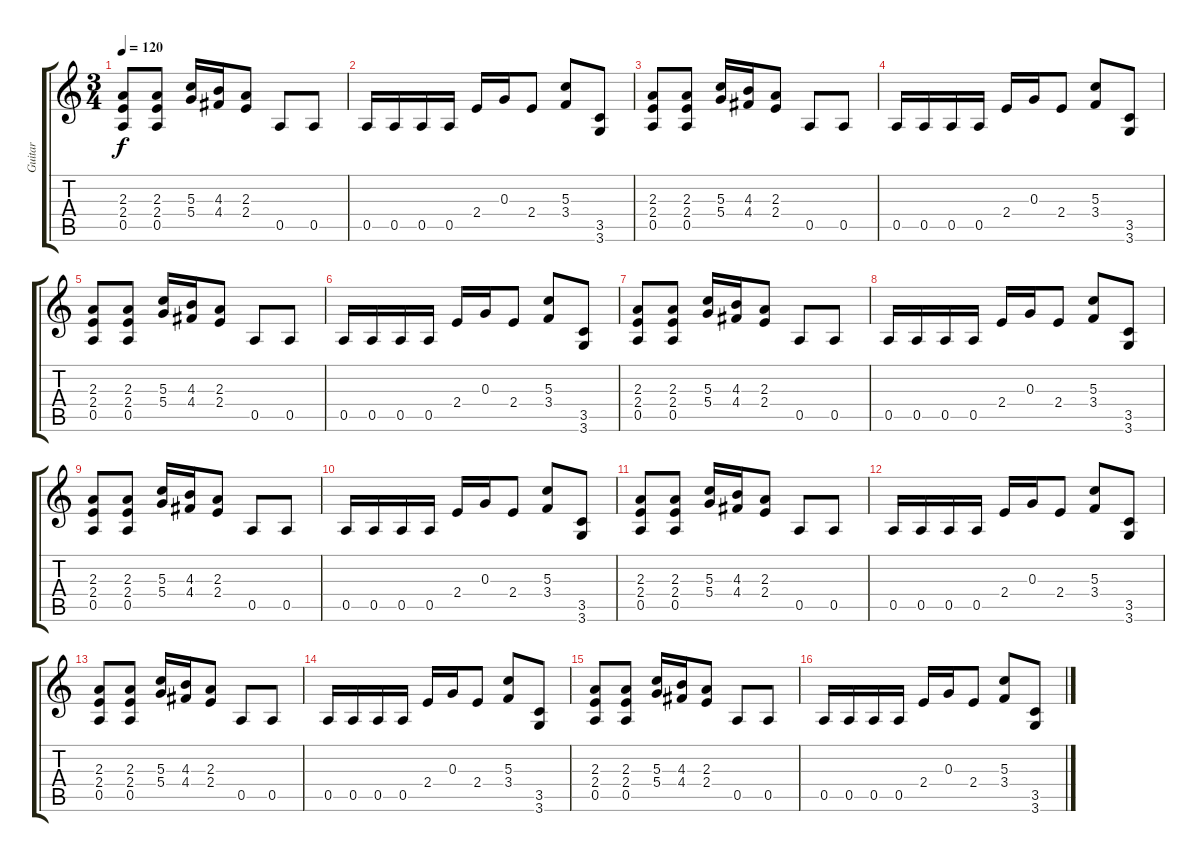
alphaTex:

\track ("Guitar" "Guitar") {instrument electricguitarclean}
\staff {score tabs}
\tuning (E4 B3 G3 D3 A2 E2) {hide}
\ts (3 4)
\tempo 120
\clef g2
\ks c
(2.3 2.4 0.5).8{dy f volume 15 instrument distortionguitar} (2.3 2.4 0.5).8 (5.3 5.4).16 (4.3 4.4).16 (2.3 2.4).8 0.5.8 0.5.8 |
0.5.16 0.5.16 0.5.16 0.5.16 2.4.16 0.3.16 2.4.8 (5.3 3.4).8 (3.5 3.6).8 |
(2.3 2.4 0.5).8{volume 15 instrument distortionguitar} (2.3 2.4 0.5).8 (5.3 5.4).16 (4.3 4.4).16 (2.3 2.4).8 0.5.8 0.5.8 |
0.5.16 0.5.16 0.5.16 0.5.16 2.4.16 0.3.16 2.4.8 (5.3 3.4).8 (3.5 3.6).8 |
(2.3 2.4 0.5).8{volume 15 instrument distortionguitar} (2.3 2.4 0.5).8 (5.3 5.4).16 (4.3 4.4).16 (2.3 2.4).8 0.5.8 0.5.8 |
0.5.16 0.5.16 0.5.16 0.5.16 2.4.16 0.3.16 2.4.8 (5.3 3.4).8 (3.5 3.6).8 |
(2.3 2.4 0.5).8{volume 15 instrument distortionguitar} (2.3 2.4 0.5).8 (5.3 5.4).16 (4.3 4.4).16 (2.3 2.4).8 0.5.8 0.5.8 |
0.5.16 0.5.16 0.5.16 0.5.16 2.4.16 0.3.16 2.4.8 (5.3 3.4).8 (3.5 3.6).8 |
(2.3 2.4 0.5).8{volume 15 instrument distortionguitar} (2.3 2.4 0.5).8 (5.3 5.4).16 (4.3 4.4).16 (2.3 2.4).8 0.5.8 0.5.8 |
0.5.16 0.5.16 0.5.16 0.5.16 2.4.16 0.3.16 2.4.8 (5.3 3.4).8 (3.5 3.6).8 |
(2.3 2.4 0.5).8{volume 15 instrument distortionguitar} (2.3 2.4 0.5).8 (5.3 5.4).16 (4.3 4.4).16 (2.3 2.4).8 0.5.8 0.5.8 |
0.5.16 0.5.16 0.5.16 0.5.16 2.4.16 0.3.16 2.4.8 (5.3 3.4).8 (3.5 3.6).8 |
(2.3 2.4 0.5).8{volume 15 instrument distortionguitar} (2.3 2.4 0.5).8 (5.3 5.4).16 (4.3 4.4).16 (2.3 2.4).8 0.5.8 0.5.8 |
0.5.16 0.5.16 0.5.16 0.5.16 2.4.16 0.3.16 2.4.8 (5.3 3.4).8 (3.5 3.6).8 |
(2.3 2.4 0.5).8{volume 15 instrument distortionguitar} (2.3 2.4 0.5).8 (5.3 5.4).16 (4.3 4.4).16 (2.3 2.4).8 0.5.8 0.5.8 |
0.5.16 0.5.16 0.5.16 0.5.16 2.4.16 0.3.16 2.4.8 (5.3 3.4).8 (3.5 3.6).8
